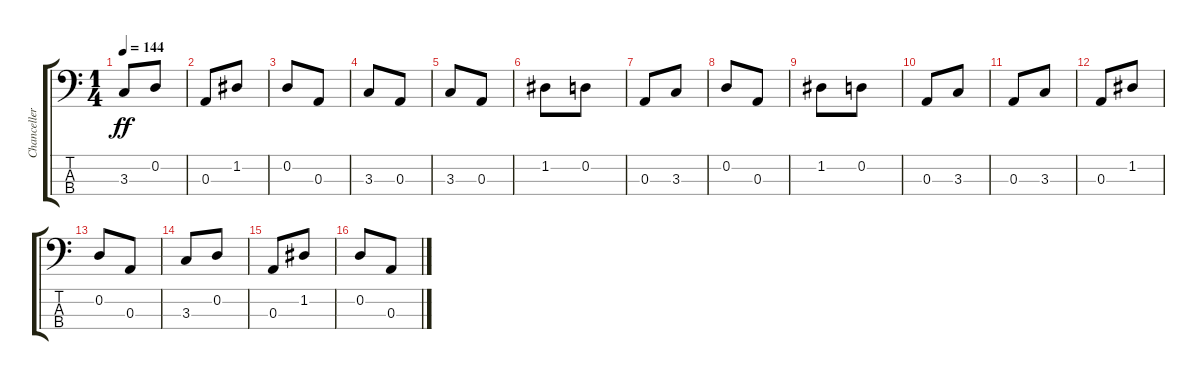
\track ("Chanceller" "Chanceller") {instrument electricbassfinger}
\staff {score tabs}
\tuning (G2 D2 A1 D1) {hide}
\ts (1 4)
\tempo 144
\clef f4
\ks c
3.3.8{dy ff} 0.2.8 |
0.3.8 1.2.8 |
0.2.8 0.3.8 |
3.3.8 0.3.8 |
3.3.8 0.3.8 |
1.2.8 0.2.8 |
0.3.8 3.3.8 |
0.2.8 0.3.8 |
1.2.8 0.2.8 |
0.3.8 3.3.8 |
0.3.8 3.3.8 |
0.3.8 1.2.8 |
0.2.8 0.3.8 |
3.3.8 0.2.8 |
0.3.8 1.2.8 |
0.2.8 0.3.8
